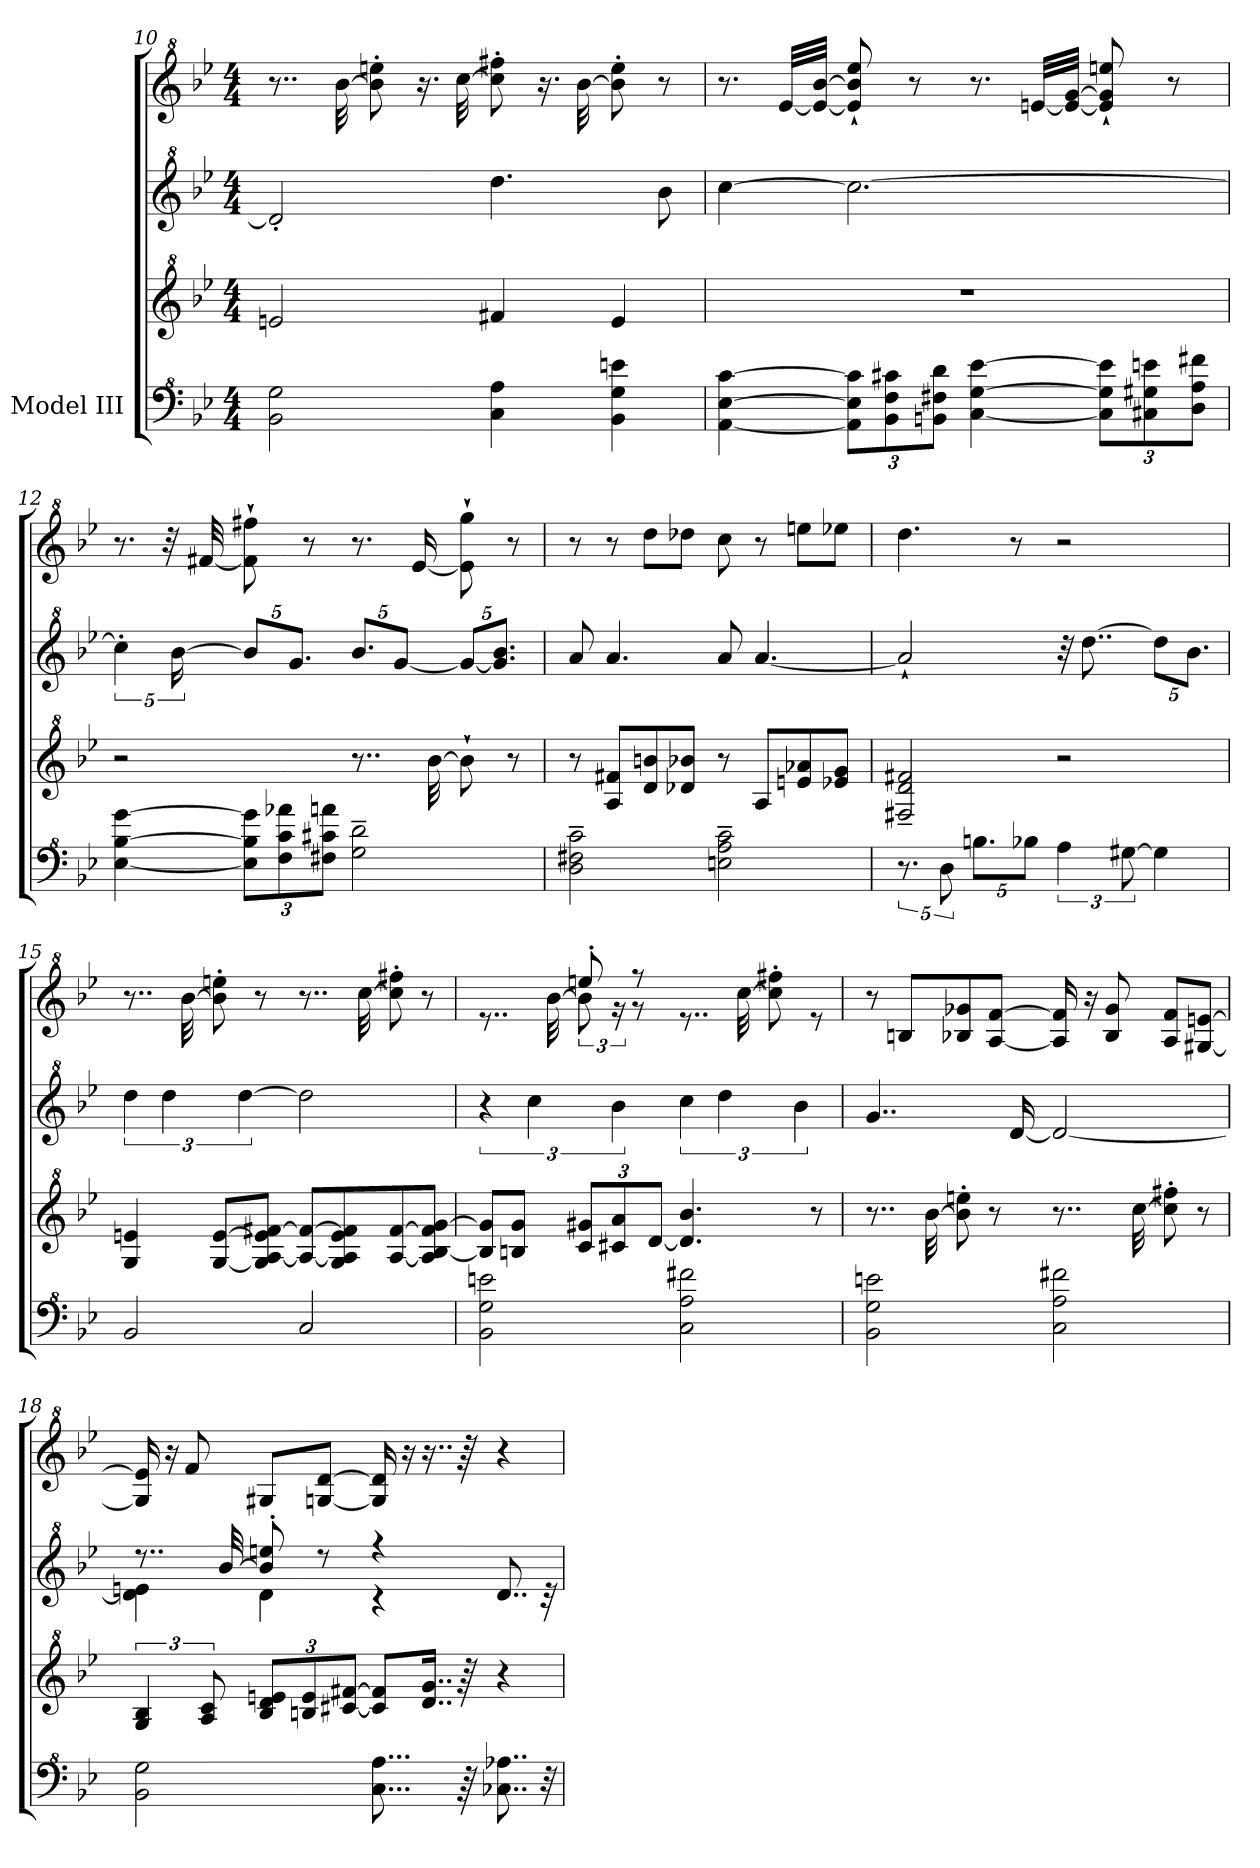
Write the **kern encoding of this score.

**kern	**kern	**kern	**kern
*part1	*part1	*part1	*part1
*staff4	*staff3	*staff2	*staff1
*I"Model III	*	*	*
*clefF^4	*clefG^2	*clefG^2	*clefG^2
*k[b-e-]	*k[b-e-]	*k[b-e-]	*k[b-e-]
*M4/4	*M4/4	*M4/4	*M4/4
=10	=10	=10	=10
2B-\ 2g\	2een/	2dd'/]	8..r
.	.	.	[32bb-\
.	.	.	8bb-\]' 8eeen\'
.	.	.	16.r
.	.	.	[32ccc\
4c\ 4a\	4ff#X/	4.ddd\	8ccc\]' 8fff#X\'
.	.	.	16.r
.	.	.	[32bb-\
4B-\ 4g\ 4een\	4ee/	.	8bb-\]' 8eee\'
.	.	8bb-\	8r
!!LO:LB:g=z
=11	=11	=11	=11
[4A\ [4e-\ [4cc\	1r	[4ccc\	8.r
.	.	.	[32ee-/LLL
.	.	.	32ee-/_ [32bb-/JJJ
*Xbrackettup	*	*	*
12A\] 12e-\] 12cc\]L	.	2.ccc\_	8ee-/]` 8bb-/]` 8eee-/`
12B-\ 12f\ 12cc#X\	.	.	.
.	.	.	8r
12Bn\ 12f#X\ 12dd\J	.	.	.
[4c\ [4g\ [4ee-\	.	.	8.r
.	.	.	[32een/LLL
.	.	.	32ee/_ [32gg/JJJ
12c\] 12g\] 12ee-\]L	.	.	8ee/]` 8gg/]` 8eeen/`
12c#X\ 12g#X\ 12een\	.	.	.
.	.	.	8r
12d\ 12a\ 12ff#X\J	.	.	.
=12	=12	=12	=12
[4e-\ [4b-\ [4gg\	2r	5ccc'\]	8.r
.	.	.	32r
.	.	[20bb-\	.
.	.	.	[32ff#X/
*	*	*Xbrackettup	*
12e-\] 12b-\] 12gg\]L	.	10bb-/L]	8ff#\]` 8fff#X\`
12f\ 12cc\ 12aa-X\	.	.	.
.	.	10.gg/J	.
.	.	.	8r
12f#X\ 12cc#X\ 12aan\J	.	.	.
2g\~ 2dd\~	8..r	10.bb-/L	8.r
.	.	[10gg/J	.
.	.	.	[16ee-/
.	[32bb-\	.	.
.	8bb-`\]	10gg/L_	8ee-\]` 8ggg\`
.	.	10.gg/] 10.bb-/J	.
.	8r	.	8r
!!LO:LB:g=z
=13	=13	=13	=13
2d\~ 2f#X\~ 2cc\~	8r	8aa/	8r
.	8a/ 8ff#X/L	4.aa/	8r
.	8dd/ 8bbn/	.	8ddd\L
.	8dd-X/ 8bb-X/J	.	8ddd-X\J
2en\~ 2a\~ 2cc\~	8r	8aa/	8ccc\
.	8a/L	[4.aa/	8r
.	8een/ 8aa-X/	.	8eeen\L
.	8ee-X/ 8gg/J	.	8eee-X\J
=14	=14	=14	=14
*brackettup	*	*	*
10.r	2f#X/~ 2dd/~ 2ff#X/~	2aa`/]	4.ddd\
10d\	.	.	.
*Xbrackettup	*	*	*
10.bn\L	.	.	.
.	.	.	8r
10b-X\J	.	.	.
*brackettup	*	*	*
6a\	2r	32r	2r
.	.	[8..ddd\	.
[12g#X\	.	.	.
4g#\]	.	10ddd\L]	.
.	.	10.bb-\J	.
=15	=15	=15	=15
*	*	*brackettup	*
2B-/	4g/ 4een/	6ddd\	8..r
.	.	6ddd\	.
.	.	.	[32bb-\
.	[8g/ [8ee/L	.	8bb-\]' 8eeen\'
.	.	[6ddd\	.
.	8g/] [8a/ 8ee/] [8ff#X/J	.	8r
2c/	8a/_ 8ff#/_L	2ddd\]	8..r
.	8g/ 8a/] 8ee/ 8ff#/]	.	.
.	.	.	[32ccc\
.	[8a/ [8ff#/	.	8ccc\]' 8fff#X\'
.	8a/] [8b-/ 8ff#/] [8gg/J	.	8r
!!LO:PB:g=z
=16	=16	=16	=16
*	*	*	*^
2B-\ 2g\ 2een\	8b-/] 8gg/]L	6r	8..ree	4ryy
.	8bn/ 8gg/J	.	.	.
.	.	6ccc\	.	.
.	.	.	[32bb-\	.
*	*Xbrackettup	*	*	*
.	12cc/ 12gg#X/L	.	8eeen'/	12bb-\]
.	12cc#X/ 12aa/	6bb-\	.	24r
.	.	.	8r	8r
.	[12dd/J	.	.	.
2c\ 2a\ 2ff#X\	4.dd/] 4.bb-/	6ccc\	8..ree	2ryy
.	.	6ddd\	.	.
.	.	.	[32ccc\	.
.	.	.	8ccc\]' 8fff#X\'	.
.	.	6bb-\	.	.
.	8r	.	8ree	.
*	*	*	*v	*v
=17	=17	=17	=17
2B-\ 2g\ 2een\	8..r	4..gg/	8r
.	.	.	8bn/L
.	[32bb-\	.	.
.	8bb-\]' 8eeen\'	.	8b-X/ 8gg-X/
.	8r	.	[8a/ [8ff/J
.	.	[16dd/	.
2c\ 2a\ 2ff#X\	8..r	2dd/_	16a/] 16ff/]
.	.	.	16r
.	.	.	8b-/ 8gg-/
.	[32ccc\	.	.
.	8ccc\]' 8fff#X\'	.	8a/ 8ff/L
.	8r	.	[8g#X/ [8een/J
!!LO:LB:g=z
=18	=18	=18	=18
*	*brackettup	*	*
*	*	*^	*
2B-\ 2g\	6g/ 6b-/	8..r	4dd\] 4een\	16g#/] 16ee/]
.	.	.	.	16r
.	.	.	.	8ff/
.	12a/ 12cc/	.	.	.
.	.	[32bb-/	.	.
*	*Xbrackettup	*	*	*
*	*	*	*	*MM76
.	12b-/ 12dd/ 12een/L	8bb-/]' 8eeen/'	4dd\	8g#X/L
.	12bn/ 12ee/	.	.	.
.	.	8r	.	[8gn/ [8dd/J
.	[12cc#X/ [12ff#X/J	.	.	.
*	*	*	*	*MM72
8...c\ 8...a\	8cc#/] 8ff#/]L	4r	4r	16g/] 16dd/]
.	.	.	.	16r
.	16..dd/ 16..gg/Jk	.	.	16..r
*	*	*	*	*MM30
64r	64r	.	.	64r
*	*	*	*	*MM66
8..c-X\ 8..a-X\	4r	8..dd/	4ryy	4r
32r	.	32rcc	.	.
*	*	*v	*v	*
=	=	=	=
*-	*-	*-	*-
